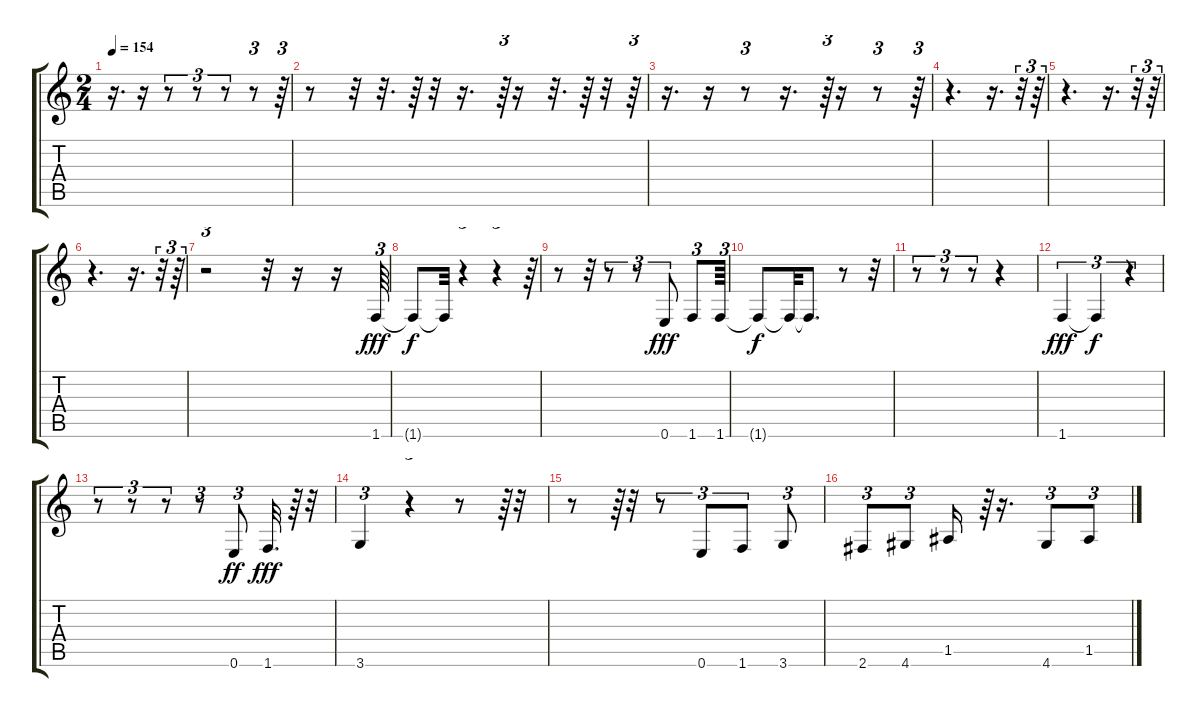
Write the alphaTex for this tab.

\track "" {instrument electricbassfinger}
\staff {score tabs}
\tuning (E4 B3 G3 D3 A2 E2) {hide}
\ts (2 4)
\tempo 154
\clef g2
\ks c
r.16{d dy f} r.16 r.8{tu (3 2)} r.8{tu (3 2)} r.8{tu (3 2)} r.8{tu (3 2)} r.64{tu (3 2)} |
r.8 r.32 r.32{d} r.64 r.32 r.16{d} r.64{tu (3 2)} r.16 r.32{d} r.64 r.32 r.64{tu (3 2)} |
r.16{d} r.16 r.8{tu (3 2)} r.16{d} r.64{tu (3 2)} r.16 r.8{tu (3 2)} r.64{tu (3 2)} |
r.4{d} r.16{d} r.32{tu (3 2)} r.64{tu (3 2)} |
r.4{d} r.16{d} r.32{tu (3 2)} r.64{tu (3 2)} |
r.4{d} r.16{d} r.32{tu (3 2)} r.64{tu (3 2)} |
r.2{tu (3 2)} r.32 r.16 r.16 1.6.64{tu (3 2) dy fff} |
1.6{t}.8{dy f} 1.6{t}.32 r.4{tu (3 2)} r.4{tu (3 2)} r.64{tu (3 2)} |
r.8 r.32 r.8{tu (3 2)} r.8{tu (3 2)} 0.6.8{tu (3 2) dy fff} 1.6.8{tu (3 2)} 1.6.64{tu (3 2)} |
1.6{t}.8{dy f} 1.6{t}.32 1.6{t}.8{d} r.8 r.32 |
r.8{tu (3 2)} r.8{tu (3 2)} r.8{tu (3 2)} r.4 |
1.6.4{tu (3 2) dy fff} 1.6{t}.4{tu (3 2) dy f} r.4{tu (3 2)} |
r.8{tu (3 2)} r.8{tu (3 2)} r.8{tu (3 2)} r.8{tu (3 2)} 0.6.8{tu (3 2) dy ff} 1.6.32{d dy fff} r.64 r.32 |
3.6.4{tu (3 2)} r.4{tu (3 2)} r.8 r.64{tu (3 2)} r.32 |
r.8 r.64{tu (3 2)} r.32 r.8{tu (3 2)} 0.6.8{tu (3 2)} 1.6.8{tu (3 2)} 3.6.8{tu (3 2)} |
2.6.8{tu (3 2)} 4.6.8{tu (3 2)} 1.5.16 r.64{tu (3 2)} r.16{d} 4.6.8{tu (3 2)} 1.5.8{tu (3 2)}
